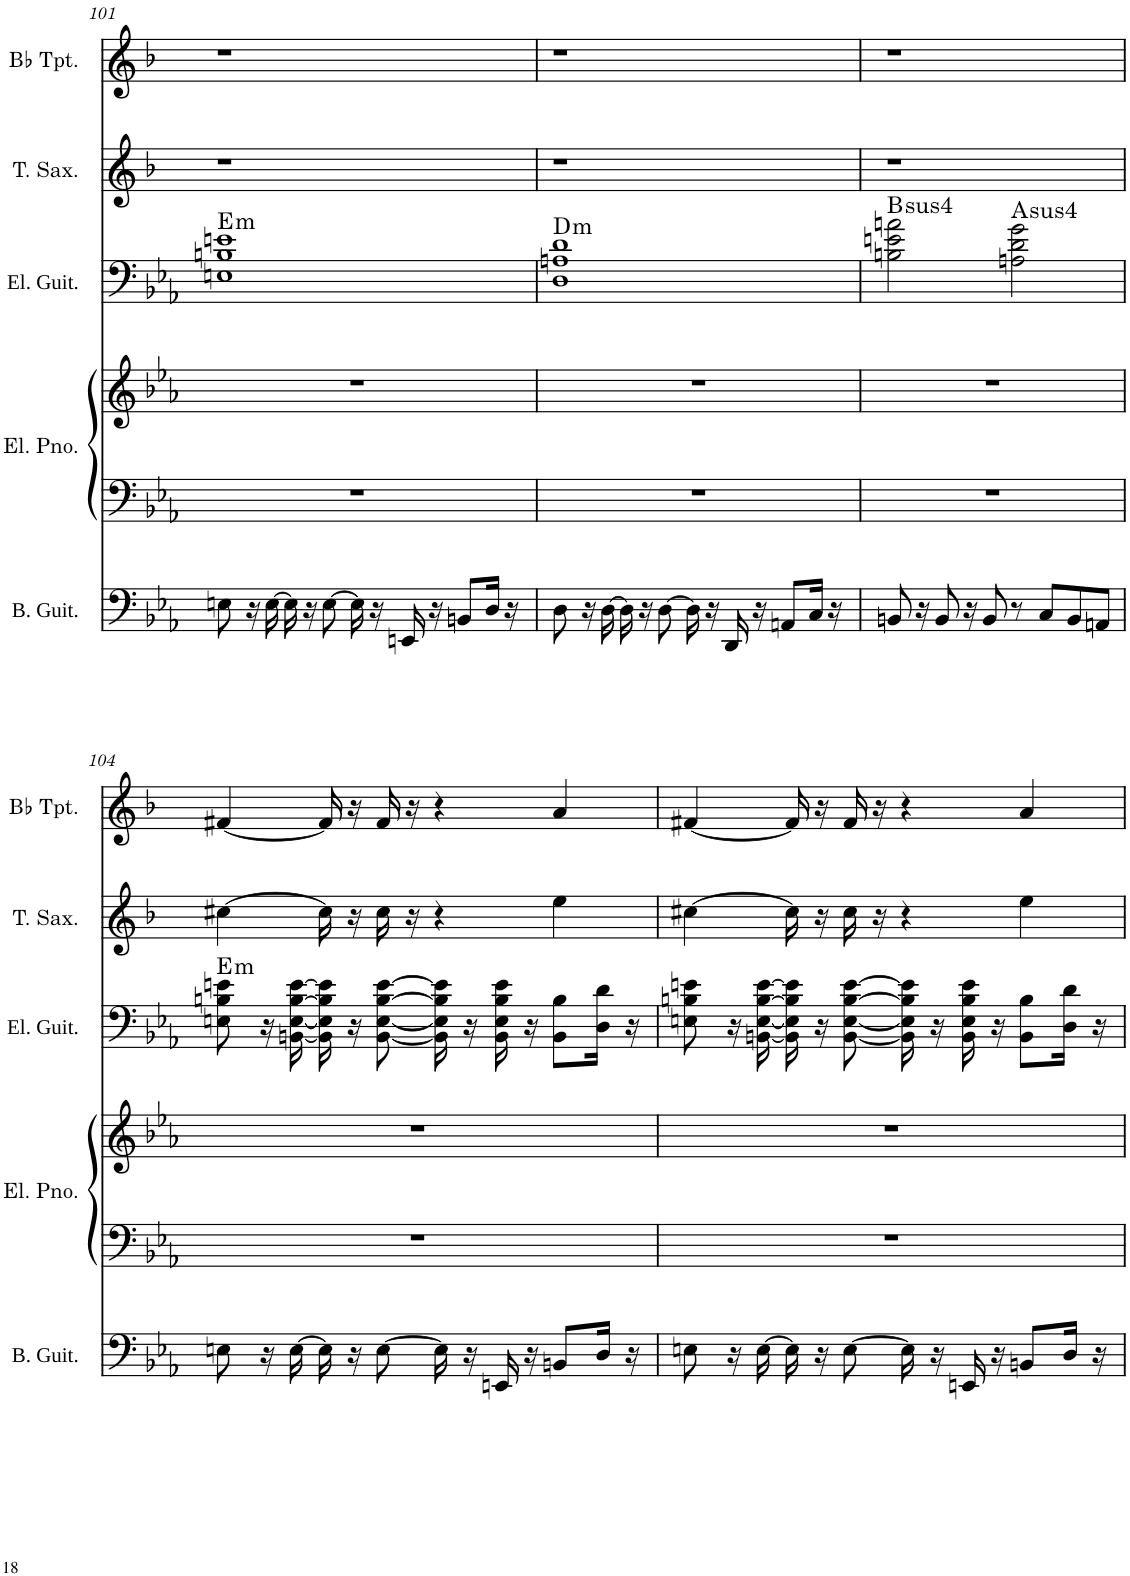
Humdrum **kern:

**kern	**kern	**kern	**kern	**harte	**kern	**kern
*part5	*part4	*part4	*part3	*part3	*part2	*part1
*staff6	*staff5	*staff4	*staff3	*	*staff2	*staff1
*I"Bass Guitar	*I"Electric Piano	*	*I"Electric Guitar	*	*I"Tenor Saxophone	*I"Bb Trumpet
*I'B. Guit.	*I'El. Pno.	*	*I'El. Guit.	*	*I'T. Sax.	*I'Bb Tpt.
!!LO:PB:g=z
*clefF4	*clefF4	*clefG2	*clefF4	*	*clefG2	*clefG2
*	*	*	*	*	*Trd8c14	*Trd1c2
*k[b-e-a-]	*k[b-e-a-]	*k[b-e-a-]	*k[b-e-a-]	*	*k[b-]	*k[b-]
*M4/4	*M4/4	*M4/4	*M4/4	*	*M4/4	*M4/4
=101	=101	=101	=101	=101	=101	=101
!	!	!	!	!LO:H:kt=m	!	!
8En\	1r	1r	1En 1Bn 1en	E:min	1r	1r
16r	.	.	.	.	.	.
[16E\	.	.	.	.	.	.
16E\]	.	.	.	.	.	.
16r	.	.	.	.	.	.
[8E\	.	.	.	.	.	.
16E\]	.	.	.	.	.	.
16r	.	.	.	.	.	.
16EEn/	.	.	.	.	.	.
16r	.	.	.	.	.	.
8BBn/L	.	.	.	.	.	.
16D/Jk	.	.	.	.	.	.
16r	.	.	.	.	.	.
=102	=102	=102	=102	=102	=102	=102
!	!	!	!	!LO:H:kt=m	!	!
8D\	1r	1r	1D 1An 1d	D:min	1r	1r
16r	.	.	.	.	.	.
[16D\	.	.	.	.	.	.
16D\]	.	.	.	.	.	.
16r	.	.	.	.	.	.
[8D\	.	.	.	.	.	.
16D\]	.	.	.	.	.	.
16r	.	.	.	.	.	.
16DD/	.	.	.	.	.	.
16r	.	.	.	.	.	.
8AAn/L	.	.	.	.	.	.
16C/Jk	.	.	.	.	.	.
16r	.	.	.	.	.	.
=103	=103	=103	=103	=103	=103	=103
!	!	!	!	!LO:H:kt=4	!	!
8BBn/	1r	1r	2Bn\ 2en\ 2an\	B:sus4	1r	1r
16r	.	.	.	.	.	.
8BB/	.	.	.	.	.	.
16r	.	.	.	.	.	.
8BB/	.	.	.	.	.	.
!	!	!	!	!LO:H:kt=4	!	!
8r	.	.	2An\ 2d\ 2g\	A:sus4	.	.
8C/L	.	.	.	.	.	.
8BB/	.	.	.	.	.	.
8AAn/J	.	.	.	.	.	.
!!LO:LB:g=z
=104	=104	=104	=104	=104	=104	=104
!	!	!	!	!LO:H:kt=m	!	!
8En\	1r	1r	8En\ 8Bn\ 8en\	E:min	[4cc#X\	[4f#X/
16r	.	.	16r	.	.	.
[16E\	.	.	[16BBn\ [16E\ [16B\ [16e\	.	.	.
16E\]	.	.	16BB\] 16E\] 16B\] 16e\]	.	16cc#\]	16f#/]
16r	.	.	16r	.	16r	16r
[8E\	.	.	[8BB\ [8E\ [8B\ [8e\	.	16cc#\	16f#/
.	.	.	.	.	16r	16r
16E\]	.	.	16BB\] 16E\] 16B\] 16e\]	.	4r	4r
16r	.	.	16r	.	.	.
16EEn/	.	.	16BB\ 16E\ 16B\ 16e\	.	.	.
16r	.	.	16r	.	.	.
8BBn/L	.	.	8BB\ 8B\L	.	4ee\	4a/
16D/Jk	.	.	16D\ 16d\Jk	.	.	.
16r	.	.	16r	.	.	.
=105	=105	=105	=105	=105	=105	=105
8En\	1r	1r	8En\ 8Bn\ 8en\	.	[4cc#X\	[4f#X/
16r	.	.	16r	.	.	.
[16E\	.	.	[16BBn\ [16E\ [16B\ [16e\	.	.	.
16E\]	.	.	16BB\] 16E\] 16B\] 16e\]	.	16cc#\]	16f#/]
16r	.	.	16r	.	16r	16r
[8E\	.	.	[8BB\ [8E\ [8B\ [8e\	.	16cc#\	16f#/
.	.	.	.	.	16r	16r
16E\]	.	.	16BB\] 16E\] 16B\] 16e\]	.	4r	4r
16r	.	.	16r	.	.	.
16EEn/	.	.	16BB\ 16E\ 16B\ 16e\	.	.	.
16r	.	.	16r	.	.	.
8BBn/L	.	.	8BB\ 8B\L	.	4ee\	4a/
16D/Jk	.	.	16D\ 16d\Jk	.	.	.
16r	.	.	16r	.	.	.
=	=	=	=	=	=	=
*-	*-	*-	*-	*-	*-	*-
